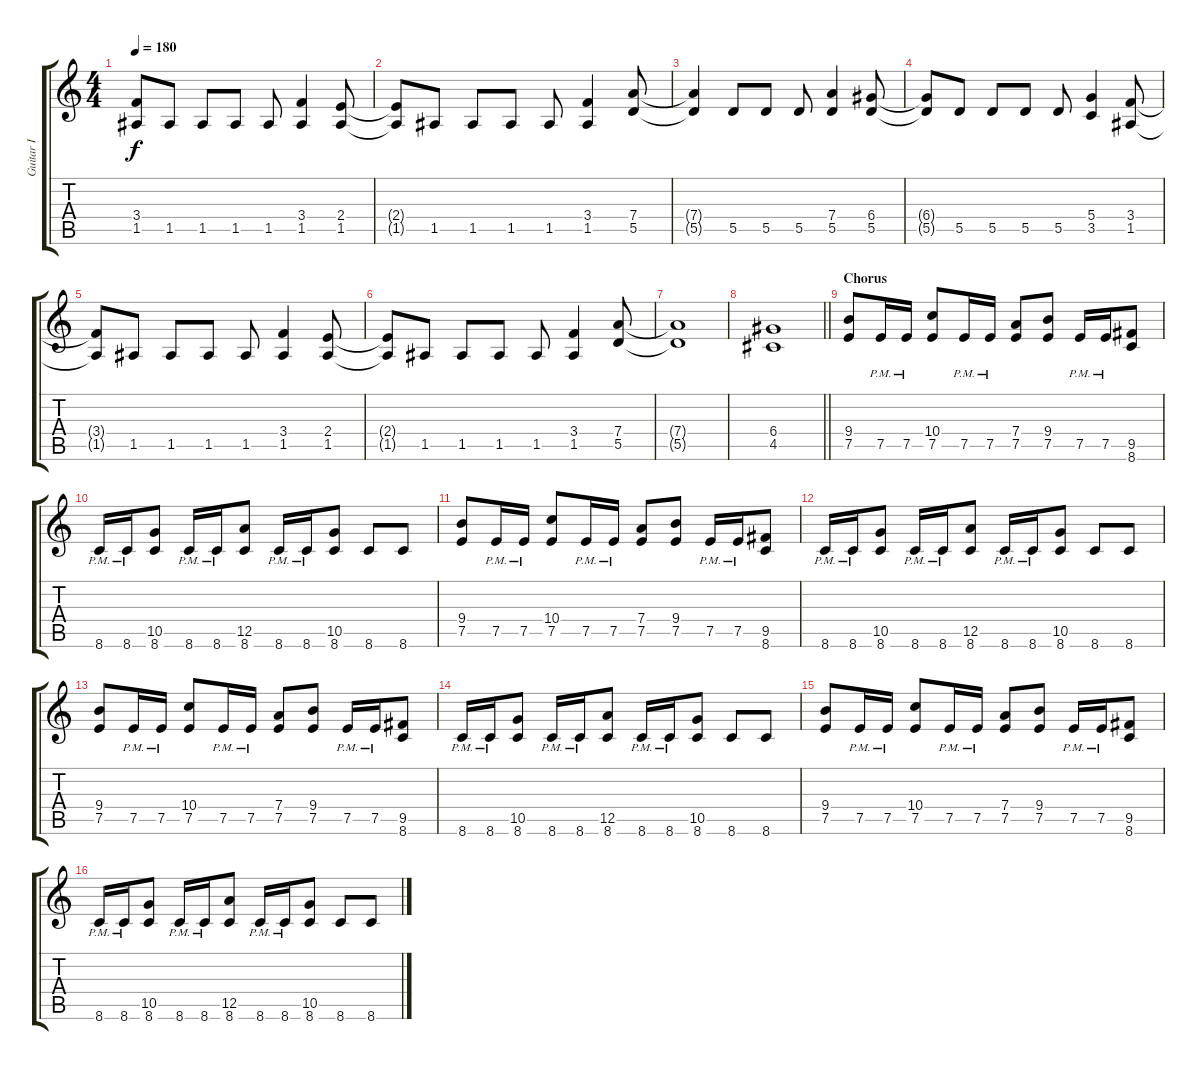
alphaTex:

\track ("Guitar I" "Guitar I") {instrument overdrivenguitar}
\staff {score tabs}
\tuning (E4 B3 G3 D3 A2 E2) {hide}
\ts (4 4)
\tempo 180
\clef g2
\ks c
(3.4{t} 1.5{t}).8{dy f} 1.5.8 1.5.8 1.5.8 1.5.8 (3.4 1.5).4 (2.4 1.5).8 |
(2.4{t} 1.5{t}).8 1.5.8 1.5.8 1.5.8 1.5.8 (3.4 1.5).4 (7.4 5.5).8 |
(7.4{t} 5.5{t}).4 5.5.8 5.5.8 5.5.8 (7.4 5.5).4 (6.4 5.5).8 |
(6.4{t} 5.5{t}).8 5.5.8 5.5.8 5.5.8 5.5.8 (5.4 3.5).4 (3.4 1.5).8 |
(3.4{t} 1.5{t}).8 1.5.8 1.5.8 1.5.8 1.5.8 (3.4 1.5).4 (2.4 1.5).8 |
(2.4{t} 1.5{t}).8 1.5.8 1.5.8 1.5.8 1.5.8 (3.4 1.5).4 (7.4 5.5).8 |
(7.4{t} 5.5{t}).1 |
\barLineRight lightlight
(6.4 4.5).1 |
\section ("" "Chorus")
(9.4 7.5).8 7.5{pm}.16 7.5{pm}.16 (10.4 7.5).8 7.5{pm}.16 7.5{pm}.16 (7.4 7.5).8 (9.4 7.5).8 7.5{pm}.16 7.5{pm}.16 (9.5 8.6).8 |
8.6{pm}.16 8.6{pm}.16 (10.5 8.6).8 8.6{pm}.16 8.6{pm}.16 (12.5 8.6).8 8.6{pm}.16 8.6{pm}.16 (10.5 8.6).8 8.6.8 8.6.8 |
(9.4 7.5).8 7.5{pm}.16 7.5{pm}.16 (10.4 7.5).8 7.5{pm}.16 7.5{pm}.16 (7.4 7.5).8 (9.4 7.5).8 7.5{pm}.16 7.5{pm}.16 (9.5 8.6).8 |
8.6{pm}.16 8.6{pm}.16 (10.5 8.6).8 8.6{pm}.16 8.6{pm}.16 (12.5 8.6).8 8.6{pm}.16 8.6{pm}.16 (10.5 8.6).8 8.6.8 8.6.8 |
(9.4 7.5).8 7.5{pm}.16 7.5{pm}.16 (10.4 7.5).8 7.5{pm}.16 7.5{pm}.16 (7.4 7.5).8 (9.4 7.5).8 7.5{pm}.16 7.5{pm}.16 (9.5 8.6).8 |
8.6{pm}.16 8.6{pm}.16 (10.5 8.6).8 8.6{pm}.16 8.6{pm}.16 (12.5 8.6).8 8.6{pm}.16 8.6{pm}.16 (10.5 8.6).8 8.6.8 8.6.8 |
(9.4 7.5).8 7.5{pm}.16 7.5{pm}.16 (10.4 7.5).8 7.5{pm}.16 7.5{pm}.16 (7.4 7.5).8 (9.4 7.5).8 7.5{pm}.16 7.5{pm}.16 (9.5 8.6).8 |
8.6{pm}.16 8.6{pm}.16 (10.5 8.6).8 8.6{pm}.16 8.6{pm}.16 (12.5 8.6).8 8.6{pm}.16 8.6{pm}.16 (10.5 8.6).8 8.6.8 8.6.8
